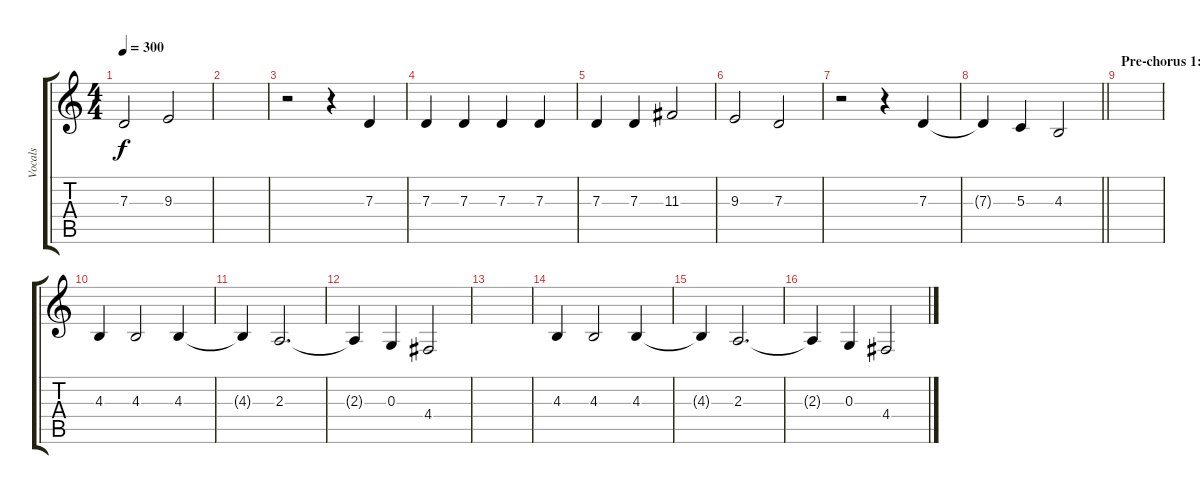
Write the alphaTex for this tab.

\track ("Vocals" "Vocals") {mute instrument choiraahs}
\staff {score tabs}
\tuning (E4 B3 G3 D3 A2 E2) {hide}
\ts (4 4)
\tempo 300
\clef g2
\ks c
7.3.2{dy f} 9.3.2 |
|
r.2 r.4 7.3.4 |
7.3.4 7.3.4 7.3.4 7.3.4 |
7.3.4 7.3.4 11.3.2 |
9.3.2 7.3.2 |
r.2 r.4 7.3.4 |
\barLineRight lightlight
7.3{t}.4 5.3.4 4.3.2 |
\section ("" "Pre-chorus 1:43")
|
4.3.4 4.3.2 4.3.4 |
4.3{t}.4 2.3.2{d} |
2.3{t}.4 0.3.4 4.4.2 |
|
4.3.4 4.3.2 4.3.4 |
4.3{t}.4 2.3.2{d} |
2.3{t}.4 0.3.4 4.4.2
